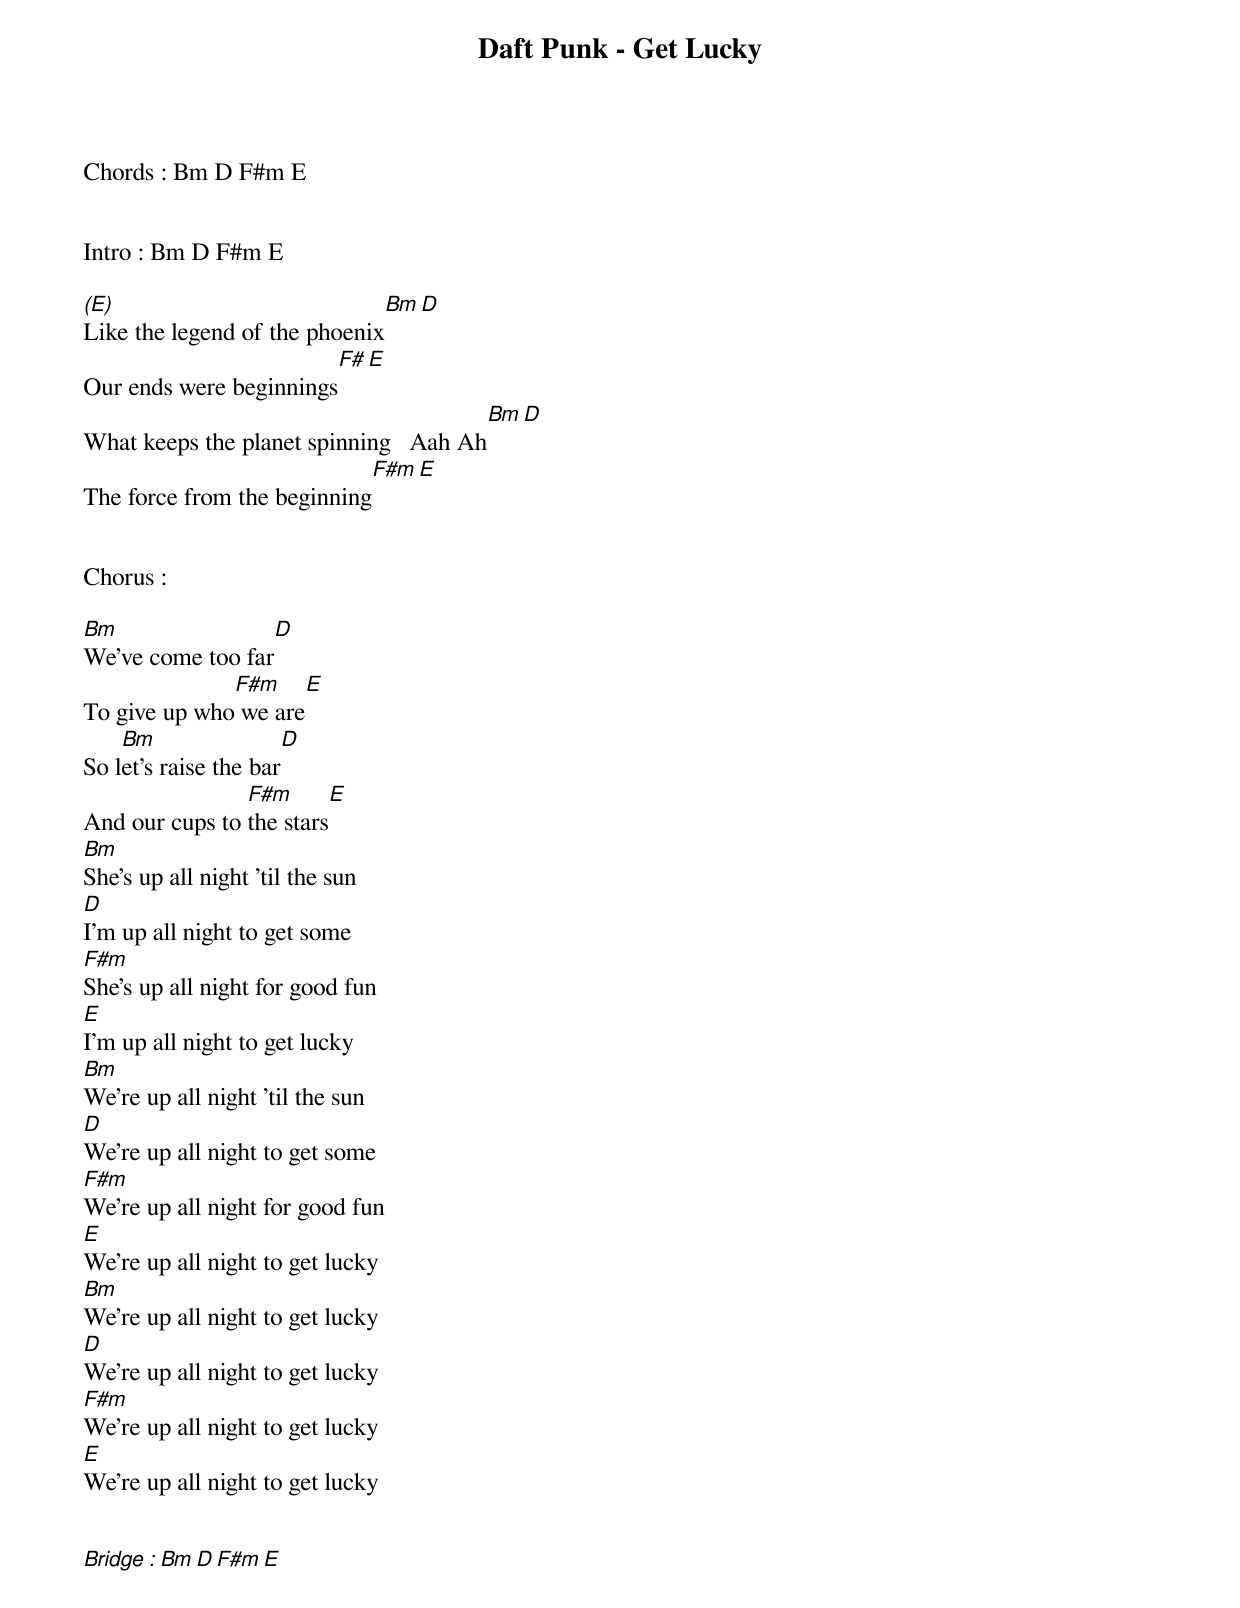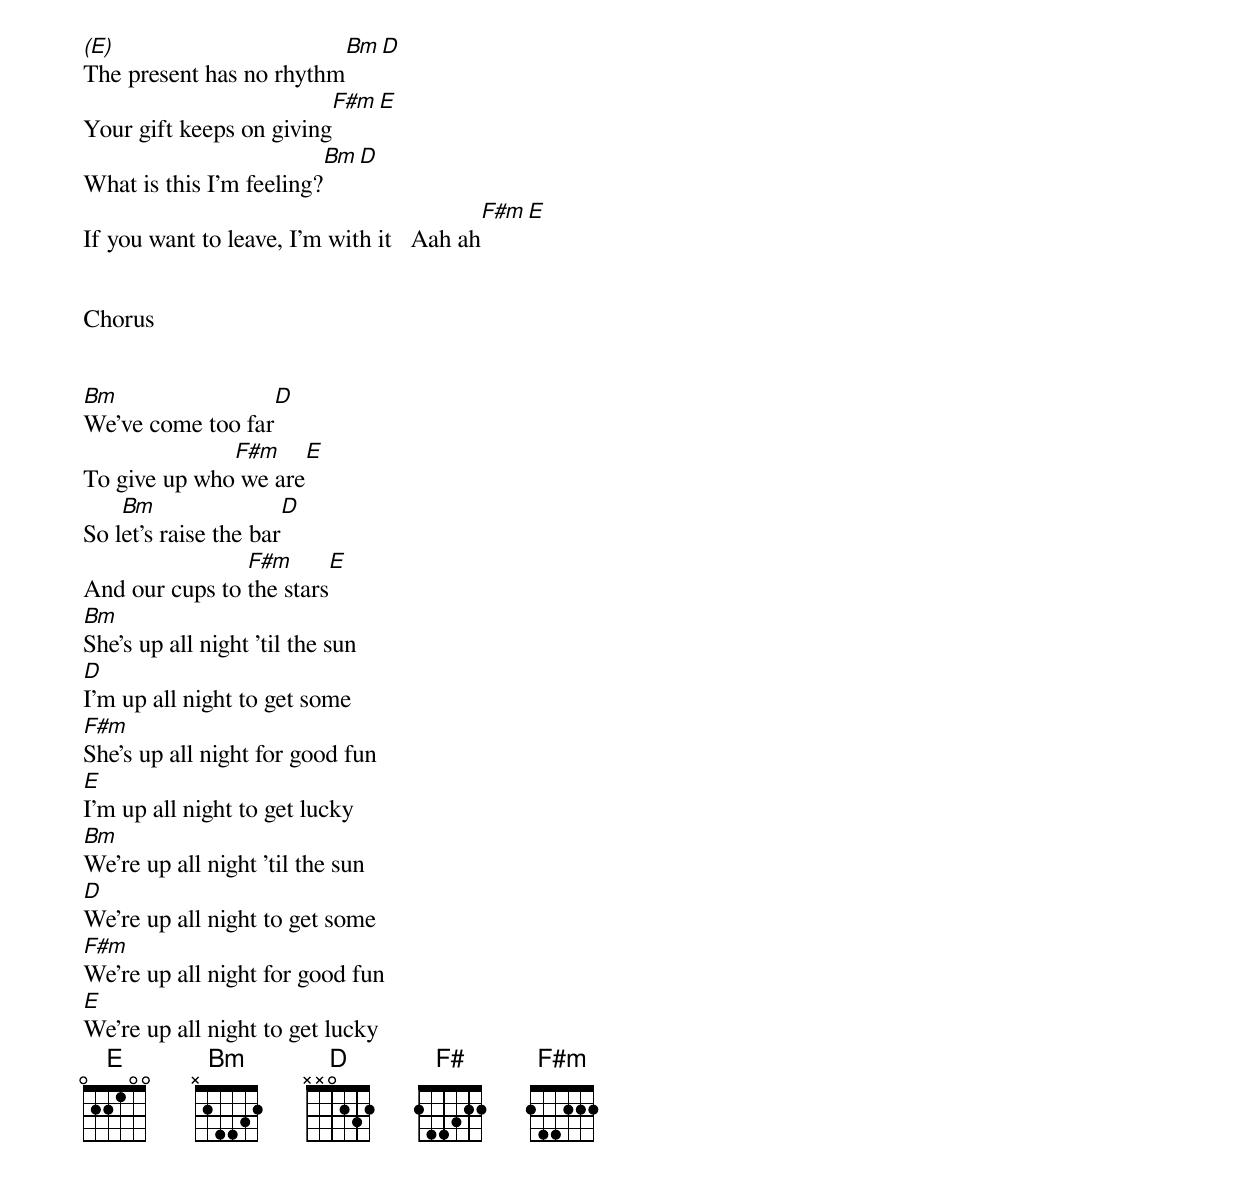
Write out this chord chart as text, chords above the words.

Daft Punk - Get Lucky

Chords : Bm D F#m E


Intro : Bm D F#m E

(E)                                        Bm           D
Like the legend of the phoenix
                                F#            E
Our ends were beginnings
                                                 Bm              D
What keeps the planet spinning   Aah Ah
                                             F#m            E
The force from the beginning


Chorus :

Bm                  D
We've come too far
              F#m                 E
To give up who we are
    Bm                 D
So let's raise the bar
                F#m               E
And our cups to the stars
Bm
She's up all night 'til the sun
D
I'm up all night to get some
F#m
She's up all night for good fun
E
I'm up all night to get lucky
Bm
We're up all night 'til the sun
D
We're up all night to get some
F#m
We're up all night for good fun
E
We're up all night to get lucky
Bm
We're up all night to get lucky
D
We're up all night to get lucky
F#m
We're up all night to get lucky
E
We're up all night to get lucky


Bridge : Bm D F#m E


(E)                         Bm       D
The present has no rhythm
                                      F#m    E
Your gift keeps on giving
                                    Bm        D
What is this I'm feeling?
                                                F#m                       E
If you want to leave, I'm with it   Aah ah


Chorus


Bm                  D
We've come too far
              F#m                 E
To give up who we are
    Bm                 D
So let's raise the bar
                F#m               E
And our cups to the stars
Bm
She's up all night 'til the sun
D
I'm up all night to get some
F#m
She's up all night for good fun
E
I'm up all night to get lucky
Bm
We're up all night 'til the sun
D
We're up all night to get some
F#m
We're up all night for good fun
E
We're up all night to get lucky
